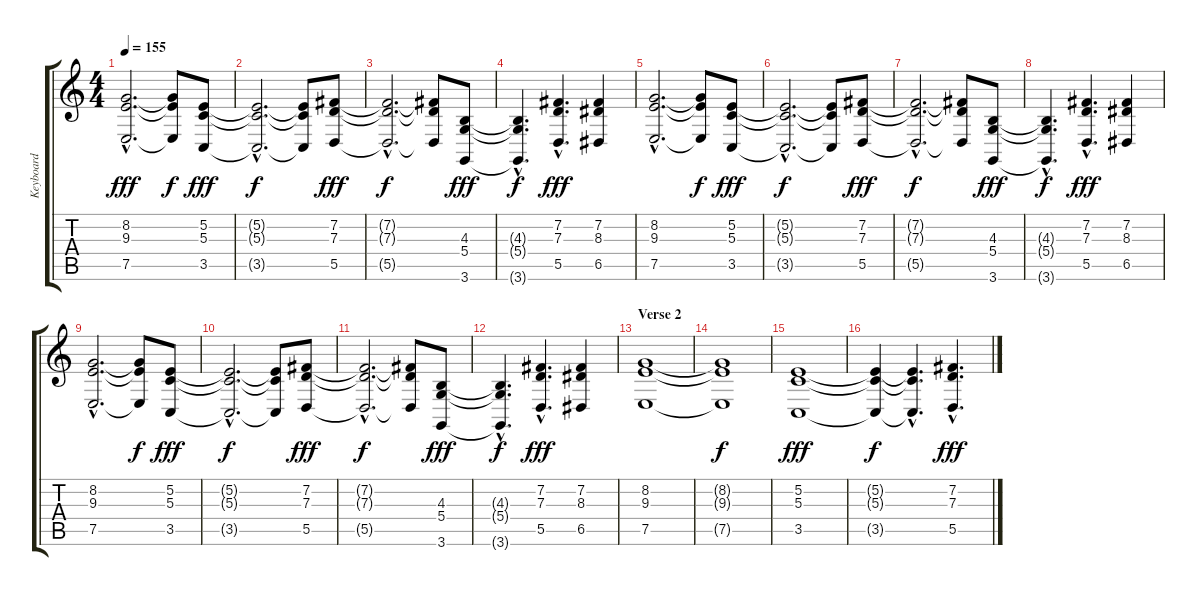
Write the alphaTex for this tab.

\track ("Keyboard" "Keyboard") {instrument stringensemble2}
\staff {score tabs}
\tuning (E4 B3 G3 D3 A2 E2) {hide}
\ts (4 4)
\tempo 155
\clef g2
\ks c
(8.2{hac} 9.3{hac} 7.5{hac}).2{d dy fff} (8.2{t} 9.3{t} 7.5{t}).8{dy f} (5.2 5.3 3.5).8{dy fff} |
(5.2{hac t} 5.3{hac t} 3.5{hac t}).2{d dy f} (5.2{t} 5.3{t} 3.5{t}).8 (7.2 7.3 5.5).8{dy fff} |
(7.2{hac t} 7.3{hac t} 5.5{hac t}).2{d dy f} (7.2{t} 7.3{t} 5.5{t}).8 (4.3 5.4 3.6).8{dy fff} |
(4.3{hac t} 5.4{hac t} 3.6{hac t}).4{d dy f} (7.2{hac} 7.3{hac} 5.5{hac}).4{d dy fff} (7.2 8.3 6.5).4 |
(8.2{hac} 9.3{hac} 7.5{hac}).2{d} (8.2{t} 9.3{t} 7.5{t}).8{dy f} (5.2 5.3 3.5).8{dy fff} |
(5.2{hac t} 5.3{hac t} 3.5{hac t}).2{d dy f} (5.2{t} 5.3{t} 3.5{t}).8 (7.2 7.3 5.5).8{dy fff} |
(7.2{hac t} 7.3{hac t} 5.5{hac t}).2{d dy f} (7.2{t} 7.3{t} 5.5{t}).8 (4.3 5.4 3.6).8{dy fff} |
(4.3{hac t} 5.4{hac t} 3.6{hac t}).4{d dy f} (7.2{hac} 7.3{hac} 5.5{hac}).4{d dy fff} (7.2 8.3 6.5).4 |
(8.2{hac} 9.3{hac} 7.5{hac}).2{d} (8.2{t} 9.3{t} 7.5{t}).8{dy f} (5.2 5.3 3.5).8{dy fff} |
(5.2{hac t} 5.3{hac t} 3.5{hac t}).2{d dy f} (5.2{t} 5.3{t} 3.5{t}).8 (7.2 7.3 5.5).8{dy fff} |
(7.2{hac t} 7.3{hac t} 5.5{hac t}).2{d dy f} (7.2{t} 7.3{t} 5.5{t}).8 (4.3 5.4 3.6).8{dy fff} |
(4.3{hac t} 5.4{hac t} 3.6{hac t}).4{d dy f} (7.2{hac} 7.3{hac} 5.5{hac}).4{d dy fff} (7.2 8.3 6.5).4 |
\section ("" "Verse 2")
(8.2 9.3 7.5).1 |
(8.2{t} 9.3{t} 7.5{t}).1{dy f} |
(5.2 5.3 3.5).1{dy fff} |
(5.2{t} 5.3{t} 3.5{t}).4{dy f} (5.2{hac t} 5.3{hac t} 3.5{hac t}).4{d} (7.2{hac} 7.3{hac} 5.5{hac}).4{d dy fff}
